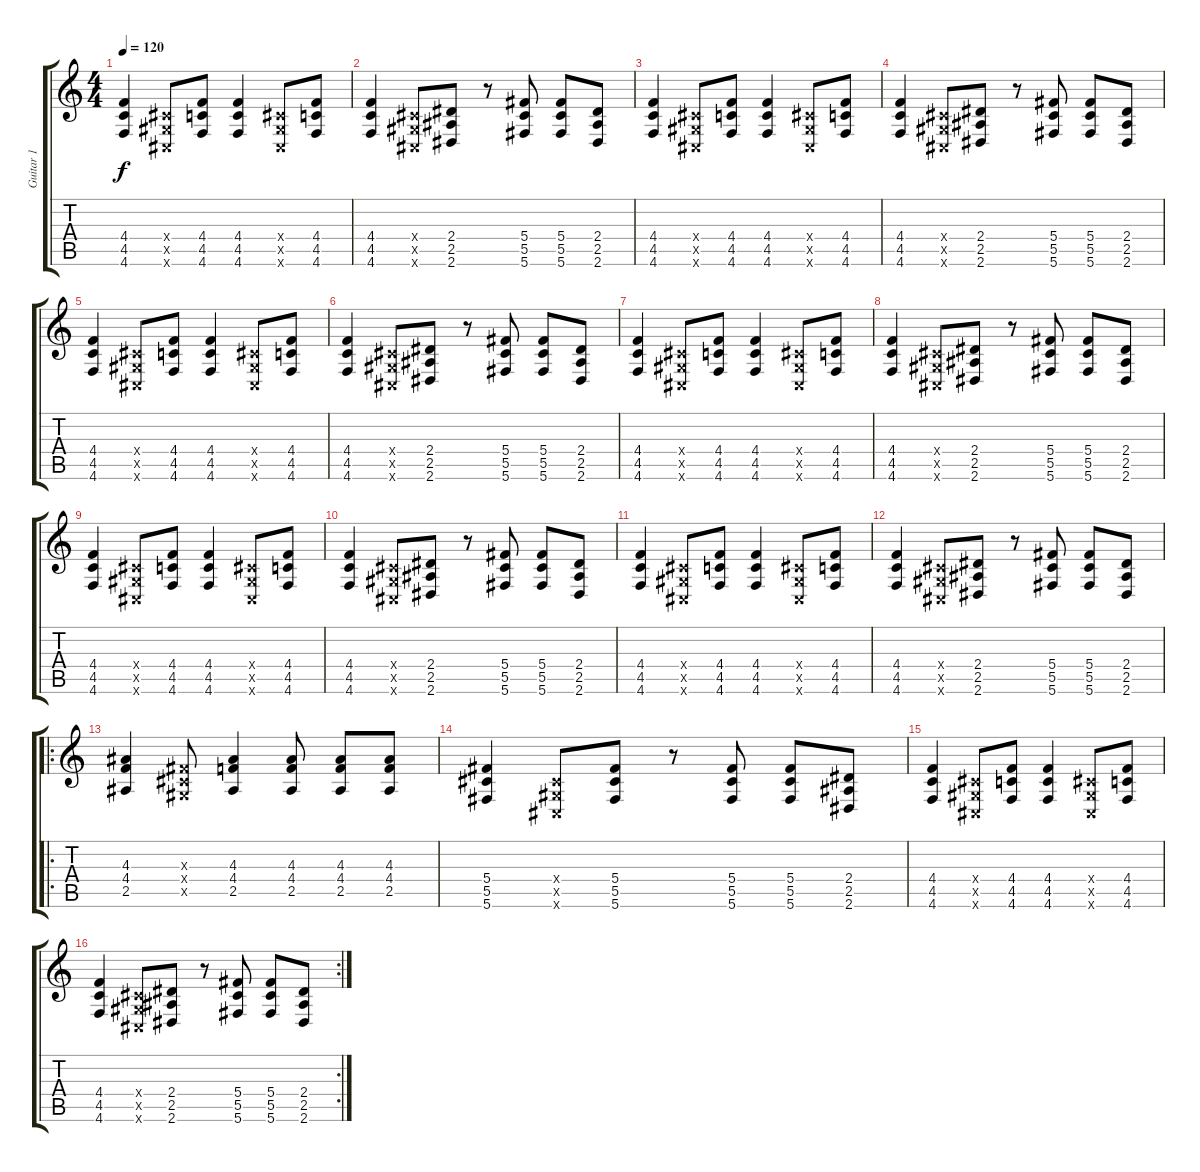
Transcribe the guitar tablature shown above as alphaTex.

\track ("Guitar 1" "Guitar 1") {instrument acousticguitarsteel}
\staff {score tabs}
\tuning (Eb4 Bb3 Gb3 Db3 Ab2 Db2) {hide}
\ts (4 4)
\tempo 120
\clef g2
\ks c
(4.4 4.5 4.6).4{dy f instrument acousticguitarsteel} (0.4{x} 0.5{x} 0.6{x}).8 (4.4 4.5 4.6).8 (4.4 4.5 4.6).4 (0.4{x} 0.5{x} 0.6{x}).8 (4.4 4.5 4.6).8 |
(4.4 4.5 4.6).4 (0.4{x} 0.5{x} 0.6{x}).8 (2.4 2.5 2.6).8 r.8 (5.4 5.5 5.6).8 (5.4 5.5 5.6).8 (2.4 2.5 2.6).8 |
(4.4 4.5 4.6).4 (0.4{x} 0.5{x} 0.6{x}).8 (4.4 4.5 4.6).8 (4.4 4.5 4.6).4 (0.4{x} 0.5{x} 0.6{x}).8 (4.4 4.5 4.6).8 |
(4.4 4.5 4.6).4 (0.4{x} 0.5{x} 0.6{x}).8 (2.4 2.5 2.6).8 r.8 (5.4 5.5 5.6).8 (5.4 5.5 5.6).8 (2.4 2.5 2.6).8 |
(4.4 4.5 4.6).4 (0.4{x} 0.5{x} 0.6{x}).8 (4.4 4.5 4.6).8 (4.4 4.5 4.6).4 (0.4{x} 0.5{x} 0.6{x}).8 (4.4 4.5 4.6).8 |
(4.4 4.5 4.6).4 (0.4{x} 0.5{x} 0.6{x}).8 (2.4 2.5 2.6).8 r.8 (5.4 5.5 5.6).8 (5.4 5.5 5.6).8 (2.4 2.5 2.6).8 |
(4.4 4.5 4.6).4 (0.4{x} 0.5{x} 0.6{x}).8 (4.4 4.5 4.6).8 (4.4 4.5 4.6).4 (0.4{x} 0.5{x} 0.6{x}).8 (4.4 4.5 4.6).8 |
(4.4 4.5 4.6).4 (0.4{x} 0.5{x} 0.6{x}).8 (2.4 2.5 2.6).8 r.8 (5.4 5.5 5.6).8 (5.4 5.5 5.6).8 (2.4 2.5 2.6).8 |
(4.4 4.5 4.6).4 (0.4{x} 0.5{x} 0.6{x}).8 (4.4 4.5 4.6).8 (4.4 4.5 4.6).4 (0.4{x} 0.5{x} 0.6{x}).8 (4.4 4.5 4.6).8 |
(4.4 4.5 4.6).4 (0.4{x} 0.5{x} 0.6{x}).8 (2.4 2.5 2.6).8 r.8 (5.4 5.5 5.6).8 (5.4 5.5 5.6).8 (2.4 2.5 2.6).8 |
(4.4 4.5 4.6).4 (0.4{x} 0.5{x} 0.6{x}).8 (4.4 4.5 4.6).8 (4.4 4.5 4.6).4 (0.4{x} 0.5{x} 0.6{x}).8 (4.4 4.5 4.6).8 |
(4.4 4.5 4.6).4 (0.4{x} 0.5{x} 0.6{x}).8 (2.4 2.5 2.6).8 r.8 (5.4 5.5 5.6).8 (5.4 5.5 5.6).8 (2.4 2.5 2.6).8 |
\ro
(4.3 4.4 2.5).4 (0.3{x} 0.4{x} 0.5{x}).8 (4.3 4.4 2.5).4 (4.3 4.4 2.5).8 (4.3 4.4 2.5).8 (4.3 4.4 2.5).8 |
(5.4 5.5 5.6).4 (0.4{x} 0.5{x} 0.6{x}).8 (5.4 5.5 5.6).8 r.8 (5.4 5.5 5.6).8 (5.4 5.5 5.6).8 (2.4 2.5 2.6).8 |
(4.4 4.5 4.6).4 (0.4{x} 0.5{x} 0.6{x}).8 (4.4 4.5 4.6).8 (4.4 4.5 4.6).4 (0.4{x} 0.5{x} 0.6{x}).8 (4.4 4.5 4.6).8 |
\rc 2
(4.4 4.5 4.6).4 (0.4{x} 0.5{x} 0.6{x}).8 (2.4 2.5 2.6).8 r.8 (5.4 5.5 5.6).8 (5.4 5.5 5.6).8 (2.4 2.5 2.6).8
